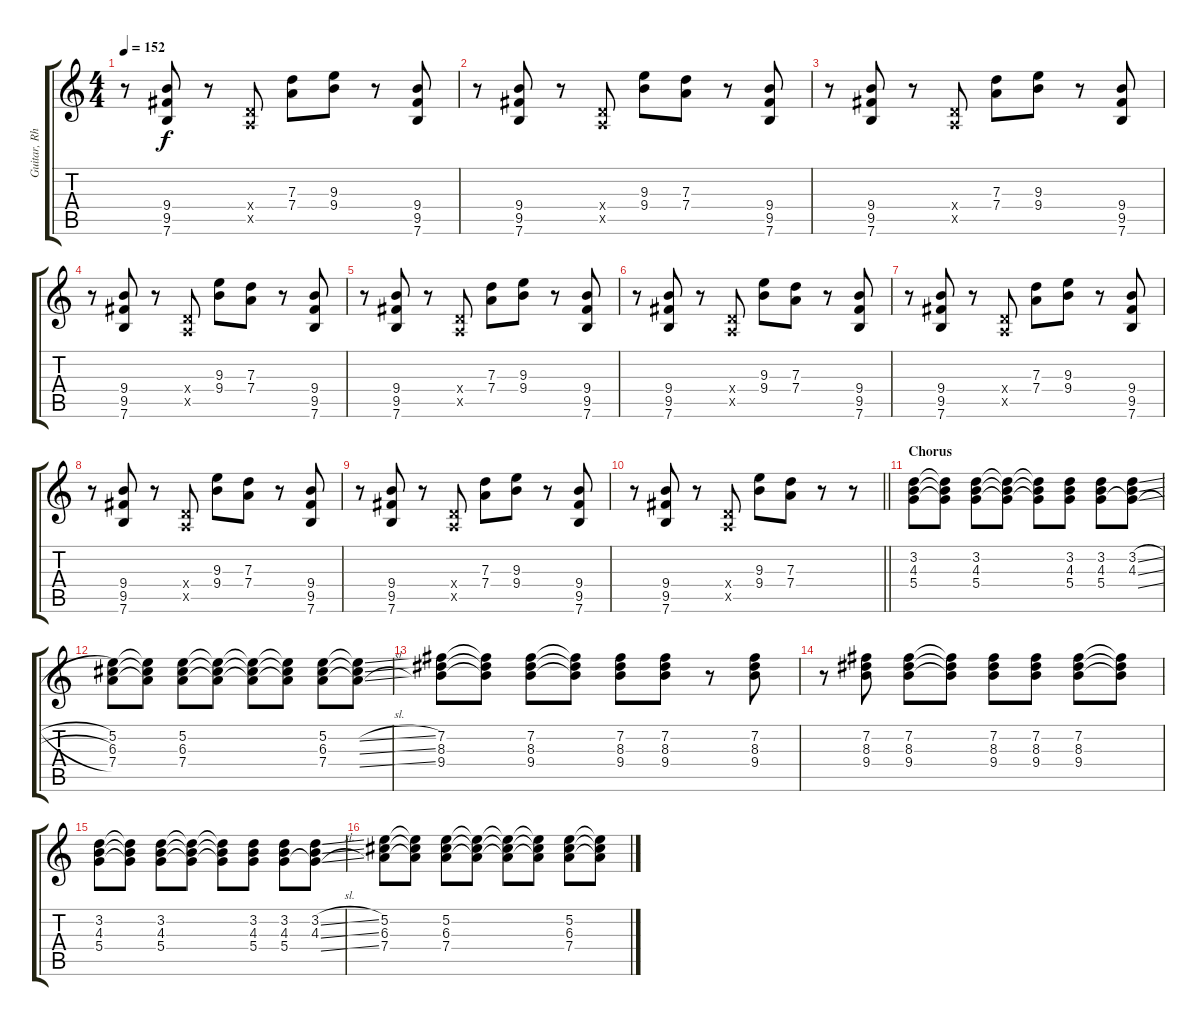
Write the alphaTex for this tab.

\track ("Guitar, Rhythm" "Guitar, Rh") {instrument overdrivenguitar}
\staff {score tabs}
\tuning (E4 B3 G3 D3 A2 E2) {hide}
\ts (4 4)
\tempo 152
\clef g2
\ks c
r.8{dy f} (9.4 9.5 7.6).8 r.8 (0.4{x} 0.5{x}).8 (7.3 7.4).8 (9.3 9.4).8 r.8 (9.4 9.5 7.6).8 |
r.8 (9.4 9.5 7.6).8 r.8 (0.4{x} 0.5{x}).8 (9.3 9.4).8 (7.3 7.4).8 r.8 (9.4 9.5 7.6).8 |
r.8 (9.4 9.5 7.6).8 r.8 (0.4{x} 0.5{x}).8 (7.3 7.4).8 (9.3 9.4).8 r.8 (9.4 9.5 7.6).8 |
r.8 (9.4 9.5 7.6).8 r.8 (0.4{x} 0.5{x}).8 (9.3 9.4).8 (7.3 7.4).8 r.8 (9.4 9.5 7.6).8 |
r.8 (9.4 9.5 7.6).8 r.8 (0.4{x} 0.5{x}).8 (7.3 7.4).8 (9.3 9.4).8 r.8 (9.4 9.5 7.6).8 |
r.8 (9.4 9.5 7.6).8 r.8 (0.4{x} 0.5{x}).8 (9.3 9.4).8 (7.3 7.4).8 r.8 (9.4 9.5 7.6).8 |
r.8 (9.4 9.5 7.6).8 r.8 (0.4{x} 0.5{x}).8 (7.3 7.4).8 (9.3 9.4).8 r.8 (9.4 9.5 7.6).8 |
r.8 (9.4 9.5 7.6).8 r.8 (0.4{x} 0.5{x}).8 (9.3 9.4).8 (7.3 7.4).8 r.8 (9.4 9.5 7.6).8 |
r.8 (9.4 9.5 7.6).8 r.8 (0.4{x} 0.5{x}).8 (7.3 7.4).8 (9.3 9.4).8 r.8 (9.4 9.5 7.6).8 |
\barLineRight lightlight
r.8 (9.4 9.5 7.6).8 r.8 (0.4{x} 0.5{x}).8 (9.3 9.4).8 (7.3 7.4).8 r.8 r.8 |
\section ("" "Chorus")
(3.2 4.3 5.4).8 (3.2{t} 4.3{t} 5.4{t}).8 (3.2 4.3 5.4).8 (3.2{t} 4.3{t} 5.4{t}).8 (3.2{t} 4.3{t} 5.4{t}).8 (3.2 4.3 5.4).8 (3.2 4.3 5.4).8 (3.2{sl} 4.3{sl} 5.4{sl t}).8 |
(5.2 6.3 7.4).8 (5.2{t} 6.3{t} 7.4{t}).8 (5.2 6.3 7.4).8 (5.2{t} 6.3{t} 7.4{t}).8 (5.2{t} 6.3{t} 7.4{t}).8 (5.2{t} 6.3{t} 7.4{t}).8 (5.2 6.3 7.4).8 (5.2{sl t} 6.3{sl t} 7.4{sl t}).8 |
(7.2 8.3 9.4).8 (7.2{t} 8.3{t} 9.4{t}).8 (7.2 8.3 9.4).8 (7.2{t} 8.3{t} 9.4{t}).8 (7.2 8.3 9.4).8 (7.2 8.3 9.4).8 r.8 (7.2 8.3 9.4).8 |
r.8 (7.2 8.3 9.4).8 (7.2 8.3 9.4).8 (7.2{t} 8.3{t} 9.4{t}).8 (7.2 8.3 9.4).8 (7.2 8.3 9.4).8 (7.2 8.3 9.4).8 (7.2{t} 8.3{t} 9.4{t}).8 |
(3.2 4.3 5.4).8 (3.2{t} 4.3{t} 5.4{t}).8 (3.2 4.3 5.4).8 (3.2{t} 4.3{t} 5.4{t}).8 (3.2{t} 4.3{t} 5.4{t}).8 (3.2 4.3 5.4).8 (3.2 4.3 5.4).8 (3.2{sl} 4.3{sl} 5.4{sl t}).8 |
(5.2 6.3 7.4).8 (5.2{t} 6.3{t} 7.4{t}).8 (5.2 6.3 7.4).8 (5.2{t} 6.3{t} 7.4{t}).8 (5.2{t} 6.3{t} 7.4{t}).8 (5.2{t} 6.3{t} 7.4{t}).8 (5.2 6.3 7.4).8 (5.2{sl t} 6.3{sl t} 7.4{sl t}).8
